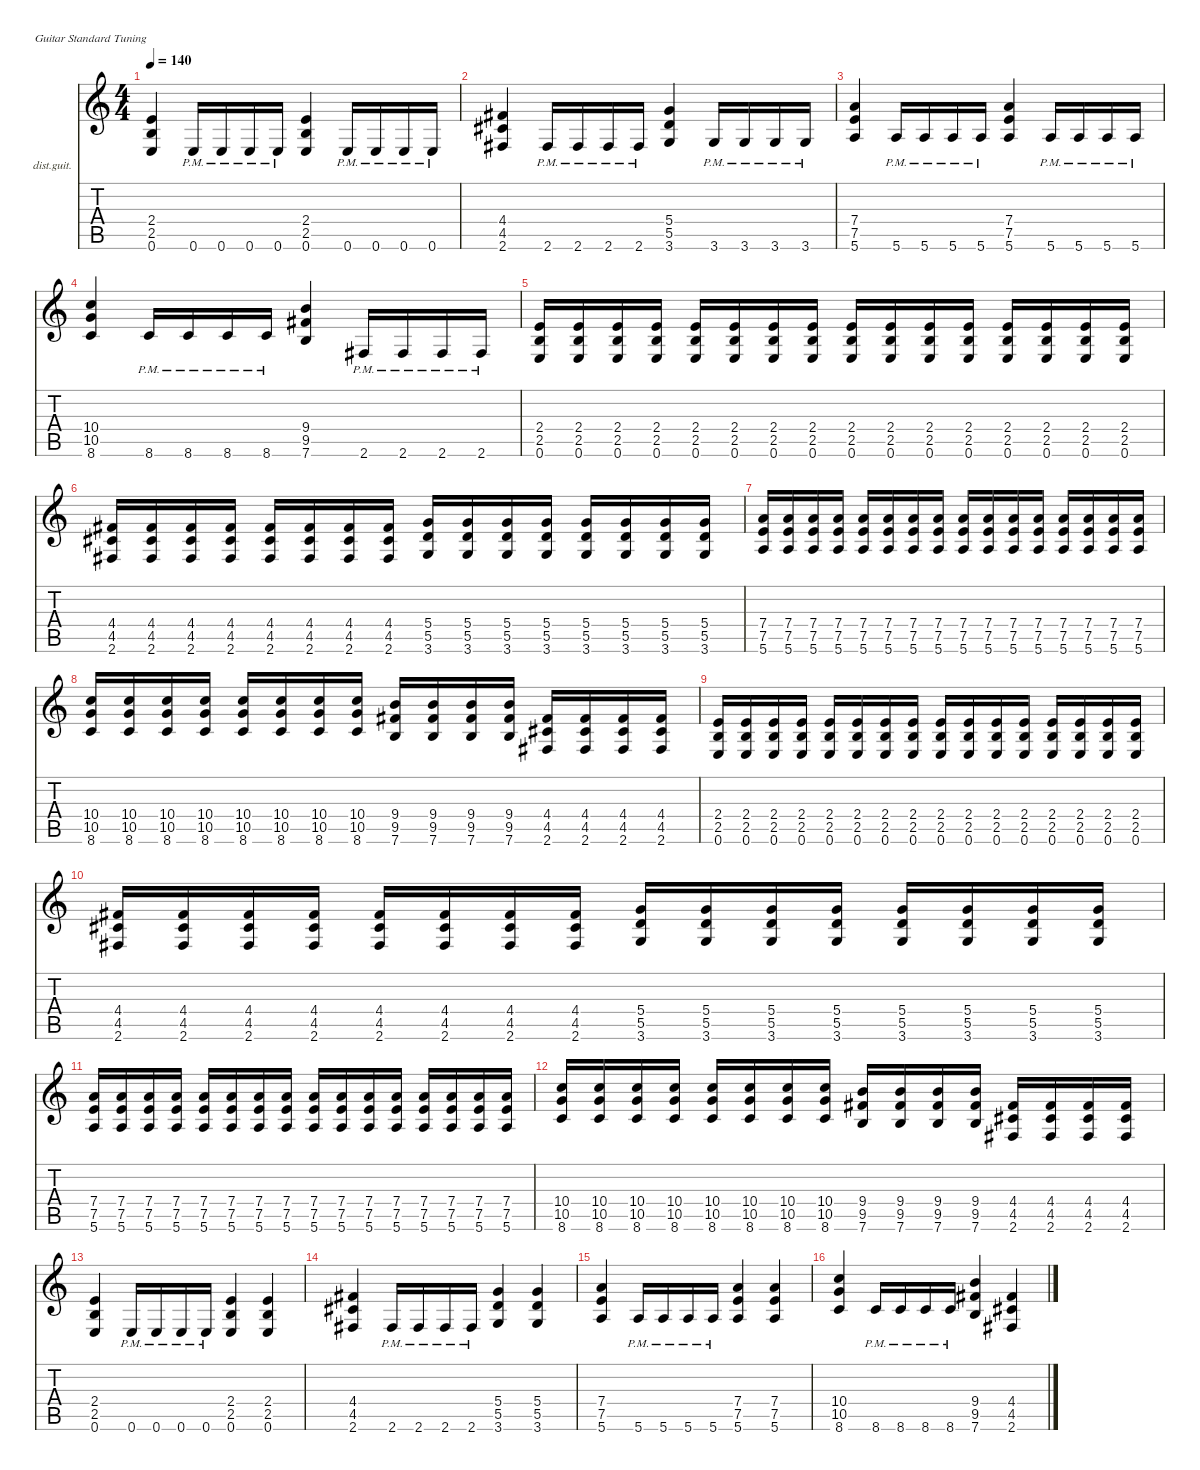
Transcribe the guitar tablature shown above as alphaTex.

\defaultSystemsLayout 4
\hideDynamics
\bracketExtendMode nobrackets
\firstSystemTrackNameOrientation horizontal
\otherSystemsTrackNameOrientation horizontal
\track ("Lead Guitar" "dist.guit.") {solo instrument distortionguitar}
\staff {score tabs}
\tuning (E4 B3 G3 D3 A2 E2)
\ts (4 4)
\tempo 140
\clef g2
\ks c
(0.6 2.5 2.4).4{dy mf} 0.6{pm}.16 0.6{pm}.16 0.6{pm}.16 0.6{pm}.16 (0.6 2.5 2.4).4 0.6{pm}.16 0.6{pm}.16 0.6{pm}.16 0.6{pm}.16 |
(2.6{acc #} 4.5{acc #} 4.4{acc #}).4 2.6{pm acc #}.16 2.6{pm acc #}.16 2.6{pm acc #}.16 2.6{pm acc #}.16 (3.6 5.5 5.4).4 3.6{pm}.16 3.6{pm}.16 3.6{pm}.16 3.6{pm}.16 |
(5.6 7.5 7.4).4 5.6{pm}.16 5.6{pm}.16 5.6{pm}.16 5.6{pm}.16 (5.6 7.5 7.4).4 5.6{pm}.16 5.6{pm}.16 5.6{pm}.16 5.6{pm}.16 |
(8.6 10.5 10.4).4 8.6{pm}.16 8.6{pm}.16 8.6{pm}.16 8.6{pm}.16 (7.6 9.5{acc #} 9.4).4 2.6{pm acc #}.16 2.6{pm acc #}.16 2.6{pm acc #}.16 2.6{pm acc #}.16 |
(0.6 2.5 2.4).16 (0.6 2.5 2.4).16 (0.6 2.5 2.4).16 (2.4 2.5 0.6).16 (0.6 2.5 2.4).16 (0.6 2.5 2.4).16 (0.6 2.5 2.4).16 (2.4 2.5 0.6).16 (0.6 2.5 2.4).16 (0.6 2.5 2.4).16 (0.6 2.5 2.4).16 (2.4 2.5 0.6).16 (0.6 2.5 2.4).16 (0.6 2.5 2.4).16 (0.6 2.5 2.4).16 (2.4 2.5 0.6).16 |
(2.6{acc #} 4.5{acc #} 4.4{acc #}).16 (2.6{acc #} 4.5{acc #} 4.4{acc #}).16 (2.6{acc #} 4.5{acc #} 4.4{acc #}).16 (2.6{acc #} 4.5{acc #} 4.4{acc #}).16 (2.6{acc #} 4.5{acc #} 4.4{acc #}).16 (2.6{acc #} 4.5{acc #} 4.4{acc #}).16 (2.6{acc #} 4.5{acc #} 4.4{acc #}).16 (2.6{acc #} 4.5{acc #} 4.4{acc #}).16 (3.6 5.5 5.4).16 (3.6 5.5 5.4).16 (3.6 5.5 5.4).16 (3.6 5.5 5.4).16 (3.6 5.5 5.4).16 (3.6 5.5 5.4).16 (3.6 5.5 5.4).16 (3.6 5.5 5.4).16 |
(5.6 7.5 7.4).16 (5.6 7.5 7.4).16 (5.6 7.5 7.4).16 (5.6 7.5 7.4).16 (5.6 7.5 7.4).16 (5.6 7.5 7.4).16 (5.6 7.5 7.4).16 (5.6 7.5 7.4).16 (5.6 7.5 7.4).16 (5.6 7.5 7.4).16 (5.6 7.5 7.4).16 (5.6 7.5 7.4).16 (5.6 7.5 7.4).16 (5.6 7.5 7.4).16 (5.6 7.5 7.4).16 (5.6 7.5 7.4).16 |
(8.6 10.5 10.4).16 (8.6 10.5 10.4).16 (8.6 10.5 10.4).16 (8.6 10.5 10.4).16 (8.6 10.5 10.4).16 (8.6 10.5 10.4).16 (8.6 10.5 10.4).16 (8.6 10.5 10.4).16 (7.6 9.5{acc #} 9.4).16 (7.6 9.5{acc #} 9.4).16 (7.6 9.5{acc #} 9.4).16 (7.6 9.5{acc #} 9.4).16 (2.6{acc #} 4.5{acc #} 4.4{acc #}).16 (2.6{acc #} 4.5{acc #} 4.4{acc #}).16 (2.6{acc #} 4.5{acc #} 4.4{acc #}).16 (2.6{acc #} 4.5{acc #} 4.4{acc #}).16 |
(0.6 2.5 2.4).16 (0.6 2.5 2.4).16 (0.6 2.5 2.4).16 (2.4 2.5 0.6).16 (0.6 2.5 2.4).16 (0.6 2.5 2.4).16 (0.6 2.5 2.4).16 (2.4 2.5 0.6).16 (0.6 2.5 2.4).16 (0.6 2.5 2.4).16 (0.6 2.5 2.4).16 (2.4 2.5 0.6).16 (0.6 2.5 2.4).16 (0.6 2.5 2.4).16 (0.6 2.5 2.4).16 (2.4 2.5 0.6).16 |
(2.6{acc #} 4.5{acc #} 4.4{acc #}).16 (2.6{acc #} 4.5{acc #} 4.4{acc #}).16 (2.6{acc #} 4.5{acc #} 4.4{acc #}).16 (2.6{acc #} 4.5{acc #} 4.4{acc #}).16 (2.6{acc #} 4.5{acc #} 4.4{acc #}).16 (2.6{acc #} 4.5{acc #} 4.4{acc #}).16 (2.6{acc #} 4.5{acc #} 4.4{acc #}).16 (2.6{acc #} 4.5{acc #} 4.4{acc #}).16 (3.6 5.5 5.4).16 (3.6 5.5 5.4).16 (3.6 5.5 5.4).16 (3.6 5.5 5.4).16 (3.6 5.5 5.4).16 (3.6 5.5 5.4).16 (3.6 5.5 5.4).16 (3.6 5.5 5.4).16 |
(5.6 7.5 7.4).16 (5.6 7.5 7.4).16 (5.6 7.5 7.4).16 (5.6 7.5 7.4).16 (5.6 7.5 7.4).16 (5.6 7.5 7.4).16 (5.6 7.5 7.4).16 (5.6 7.5 7.4).16 (5.6 7.5 7.4).16 (5.6 7.5 7.4).16 (5.6 7.5 7.4).16 (5.6 7.5 7.4).16 (5.6 7.5 7.4).16 (5.6 7.5 7.4).16 (5.6 7.5 7.4).16 (5.6 7.5 7.4).16 |
(8.6 10.5 10.4).16 (8.6 10.5 10.4).16 (8.6 10.5 10.4).16 (8.6 10.5 10.4).16 (8.6 10.5 10.4).16 (8.6 10.5 10.4).16 (8.6 10.5 10.4).16 (8.6 10.5 10.4).16 (7.6 9.5{acc #} 9.4).16 (7.6 9.5{acc #} 9.4).16 (7.6 9.5{acc #} 9.4).16 (7.6 9.5{acc #} 9.4).16 (2.6{acc #} 4.5{acc #} 4.4{acc #}).16 (2.6{acc #} 4.5{acc #} 4.4{acc #}).16 (2.6{acc #} 4.5{acc #} 4.4{acc #}).16 (2.6{acc #} 4.5{acc #} 4.4{acc #}).16 |
(0.6 2.5 2.4).4 0.6{pm}.16 0.6{pm}.16 0.6{pm}.16 0.6{pm}.16 (0.6 2.5 2.4).4 (0.6 2.5 2.4).4 |
(2.6{acc #} 4.5{acc #} 4.4{acc #}).4 2.6{pm acc #}.16 2.6{pm acc #}.16 2.6{pm acc #}.16 2.6{pm acc #}.16 (3.6 5.5 5.4).4 (3.6 5.5 5.4).4 |
(5.6 7.5 7.4).4 5.6{pm}.16 5.6{pm}.16 5.6{pm}.16 5.6{pm}.16 (5.6 7.5 7.4).4 (5.6 7.5 7.4).4 |
(8.6 10.5 10.4).4 8.6{pm}.16 8.6{pm}.16 8.6{pm}.16 8.6{pm}.16 (7.6 9.5{acc #} 9.4).4 (2.6{acc #} 4.5{acc #} 4.4{acc #}).4
